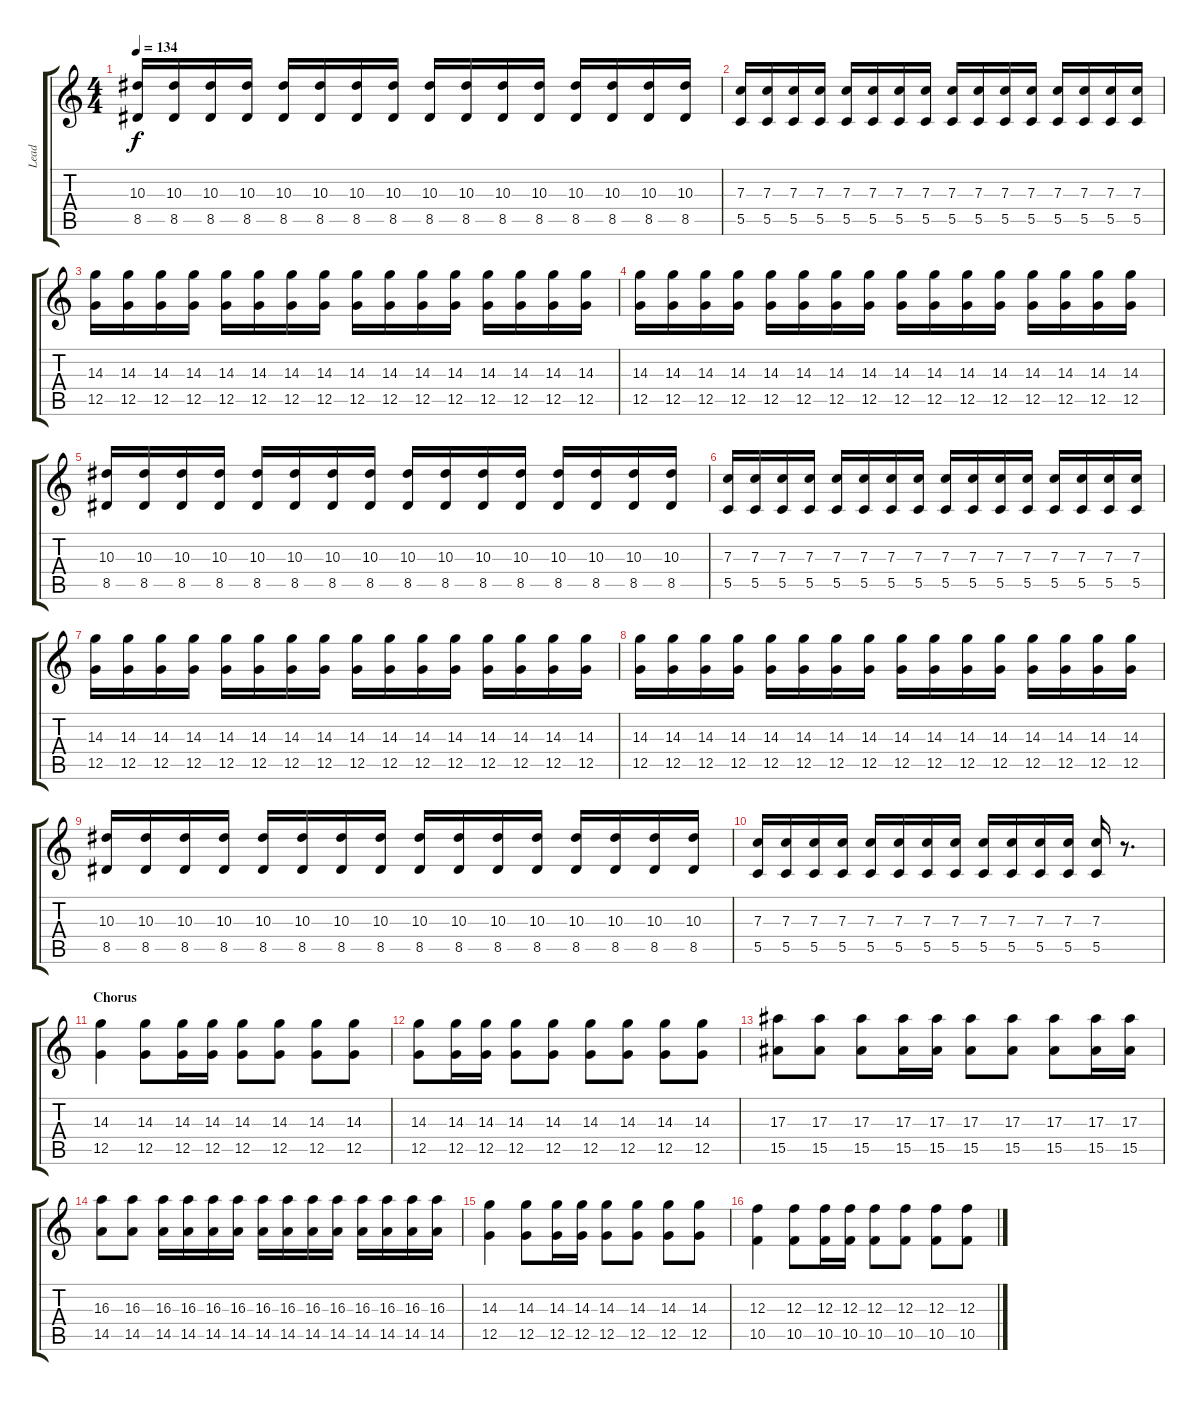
\track ("Lead" "Lead") {instrument overdrivenguitar}
\staff {score tabs}
\tuning (D4 A3 F3 C3 G2 C2) {hide}
\ts (4 4)
\tempo 134
\clef g2
\ks c
(10.3 8.5).16{dy f} (10.3 8.5).16 (10.3 8.5).16 (10.3 8.5).16 (10.3 8.5).16 (10.3 8.5).16 (10.3 8.5).16 (10.3 8.5).16 (10.3 8.5).16 (10.3 8.5).16 (10.3 8.5).16 (10.3 8.5).16 (10.3 8.5).16 (10.3 8.5).16 (10.3 8.5).16 (10.3 8.5).16 |
(7.3 5.5).16 (7.3 5.5).16 (7.3 5.5).16 (7.3 5.5).16 (7.3 5.5).16 (7.3 5.5).16 (7.3 5.5).16 (7.3 5.5).16 (7.3 5.5).16 (7.3 5.5).16 (7.3 5.5).16 (7.3 5.5).16 (7.3 5.5).16 (7.3 5.5).16 (7.3 5.5).16 (7.3 5.5).16 |
(14.3 12.5).16{volume 12 instrument electricguitarclean} (14.3 12.5).16 (14.3 12.5).16 (14.3 12.5).16 (14.3 12.5).16 (14.3 12.5).16 (14.3 12.5).16 (14.3 12.5).16 (14.3 12.5).16 (14.3 12.5).16 (14.3 12.5).16 (14.3 12.5).16 (14.3 12.5).16 (14.3 12.5).16 (14.3 12.5).16 (14.3 12.5).16 |
(14.3 12.5).16 (14.3 12.5).16 (14.3 12.5).16 (14.3 12.5).16 (14.3 12.5).16 (14.3 12.5).16 (14.3 12.5).16 (14.3 12.5).16 (14.3 12.5).16 (14.3 12.5).16 (14.3 12.5).16 (14.3 12.5).16 (14.3 12.5).16 (14.3 12.5).16 (14.3 12.5).16 (14.3 12.5).16 |
(10.3 8.5).16 (10.3 8.5).16 (10.3 8.5).16 (10.3 8.5).16 (10.3 8.5).16 (10.3 8.5).16 (10.3 8.5).16 (10.3 8.5).16 (10.3 8.5).16 (10.3 8.5).16 (10.3 8.5).16 (10.3 8.5).16 (10.3 8.5).16 (10.3 8.5).16 (10.3 8.5).16 (10.3 8.5).16 |
(7.3 5.5).16 (7.3 5.5).16 (7.3 5.5).16 (7.3 5.5).16 (7.3 5.5).16 (7.3 5.5).16 (7.3 5.5).16 (7.3 5.5).16 (7.3 5.5).16 (7.3 5.5).16 (7.3 5.5).16 (7.3 5.5).16 (7.3 5.5).16 (7.3 5.5).16 (7.3 5.5).16 (7.3 5.5).16 |
(14.3 12.5).16{volume 12 instrument electricguitarclean} (14.3 12.5).16 (14.3 12.5).16 (14.3 12.5).16 (14.3 12.5).16 (14.3 12.5).16 (14.3 12.5).16 (14.3 12.5).16 (14.3 12.5).16 (14.3 12.5).16 (14.3 12.5).16 (14.3 12.5).16 (14.3 12.5).16 (14.3 12.5).16 (14.3 12.5).16 (14.3 12.5).16 |
(14.3 12.5).16 (14.3 12.5).16 (14.3 12.5).16 (14.3 12.5).16 (14.3 12.5).16 (14.3 12.5).16 (14.3 12.5).16 (14.3 12.5).16 (14.3 12.5).16 (14.3 12.5).16 (14.3 12.5).16 (14.3 12.5).16 (14.3 12.5).16 (14.3 12.5).16 (14.3 12.5).16 (14.3 12.5).16 |
(10.3 8.5).16 (10.3 8.5).16 (10.3 8.5).16 (10.3 8.5).16 (10.3 8.5).16 (10.3 8.5).16 (10.3 8.5).16 (10.3 8.5).16 (10.3 8.5).16 (10.3 8.5).16 (10.3 8.5).16 (10.3 8.5).16 (10.3 8.5).16 (10.3 8.5).16 (10.3 8.5).16 (10.3 8.5).16 |
(7.3 5.5).16 (7.3 5.5).16 (7.3 5.5).16 (7.3 5.5).16 (7.3 5.5).16 (7.3 5.5).16 (7.3 5.5).16 (7.3 5.5).16 (7.3 5.5).16 (7.3 5.5).16 (7.3 5.5).16 (7.3 5.5).16 (7.3 5.5).16 r.8{d} |
\section ("" "Chorus")
(14.3 12.5).4{volume 11 instrument overdrivenguitar} (14.3 12.5).8 (14.3 12.5).16 (14.3 12.5).16 (14.3 12.5).8 (14.3 12.5).8 (14.3 12.5).8 (14.3 12.5).8 |
(14.3 12.5).8 (14.3 12.5).16 (14.3 12.5).16 (14.3 12.5).8 (14.3 12.5).8 (14.3 12.5).8 (14.3 12.5).8 (14.3 12.5).8 (14.3 12.5).8 |
(17.3 15.5).8 (17.3 15.5).8 (17.3 15.5).8 (17.3 15.5).16 (17.3 15.5).16 (17.3 15.5).8 (17.3 15.5).8 (17.3 15.5).8 (17.3 15.5).16 (17.3 15.5).16 |
(16.3 14.5).8 (16.3 14.5).8 (16.3 14.5).16 (16.3 14.5).16 (16.3 14.5).16 (16.3 14.5).16 (16.3 14.5).16 (16.3 14.5).16 (16.3 14.5).16 (16.3 14.5).16 (16.3 14.5).16 (16.3 14.5).16 (16.3 14.5).16 (16.3 14.5).16 |
(14.3 12.5).4 (14.3 12.5).8 (14.3 12.5).16 (14.3 12.5).16 (14.3 12.5).8 (14.3 12.5).8 (14.3 12.5).8 (14.3 12.5).8 |
(12.3 10.5).4 (12.3 10.5).8 (12.3 10.5).16 (12.3 10.5).16 (12.3 10.5).8 (12.3 10.5).8 (12.3 10.5).8 (12.3 10.5).8
